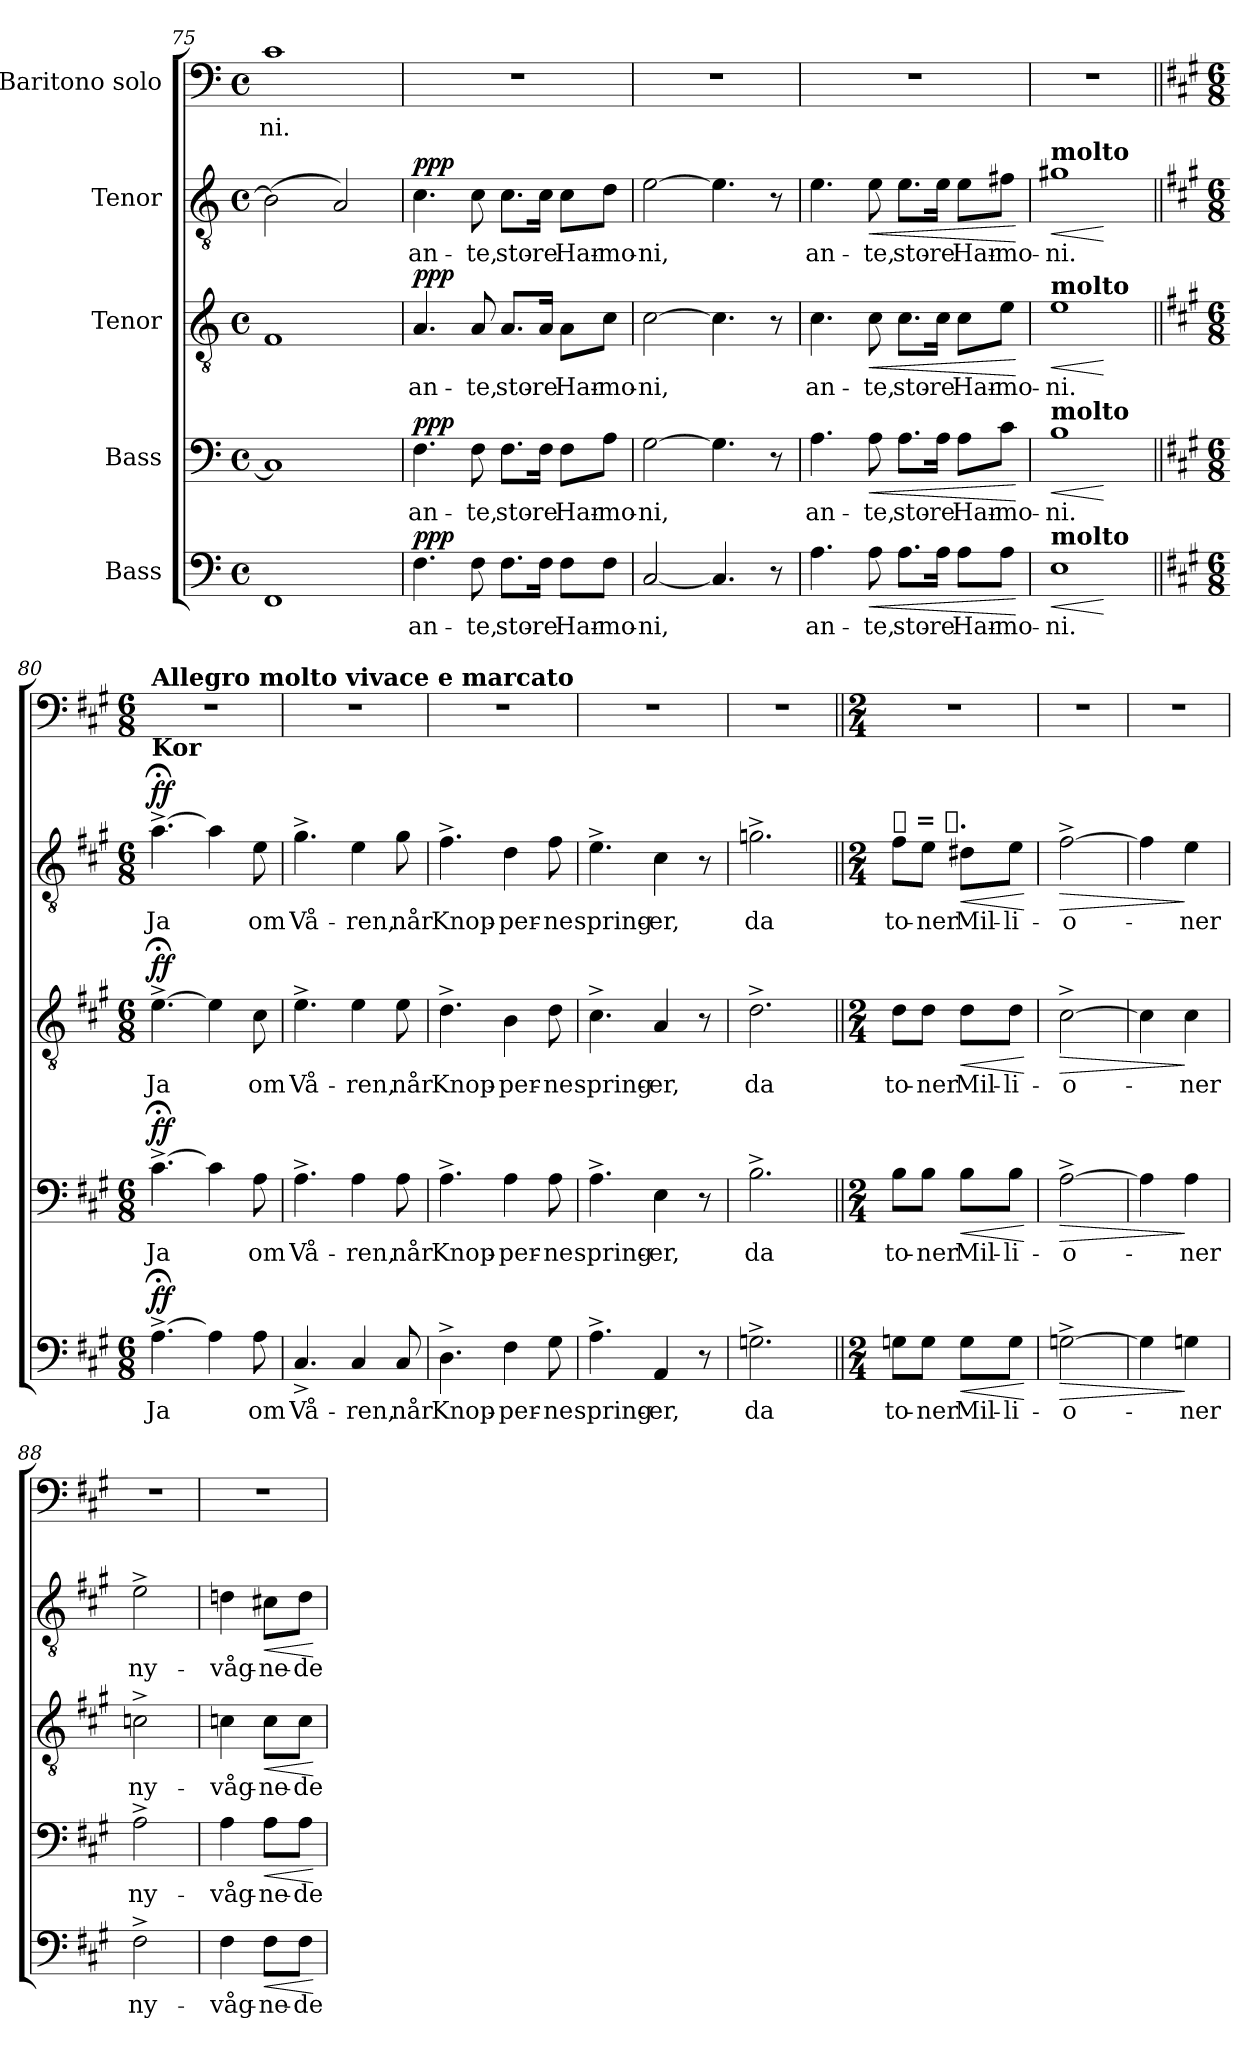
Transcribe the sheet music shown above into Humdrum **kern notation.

**kern	**text	**dynam	**kern	**text	**dynam	**kern	**text	**dynam	**kern	**text	**dynam	**kern	**text
*part5	*part5	*part5	*part4	*part4	*part4	*part3	*part3	*part3	*part2	*part2	*part2	*part1	*part1
*staff5	*staff5	*staff5	*staff4	*staff4	*staff4	*staff3	*staff3	*staff3	*staff2	*staff2	*staff2	*staff1	*staff1
*I"Bass	*	*	*I"Bass	*	*	*I"Tenor	*	*	*I"Tenor	*	*	*I"Baritono solo	*
*clefF4	*	*	*clefF4	*	*	*clefGv2	*	*	*clefGv2	*	*	*clefF4	*
*k[]	*	*	*k[]	*	*	*k[]	*	*	*k[]	*	*	*k[]	*
*M4/4	*	*	*M4/4	*	*	*M4/4	*	*	*M4/4	*	*	*M4/4	*
*met(c)	*	*	*met(c)	*	*	*met(c)	*	*	*met(c)	*	*	*met(c)	*
=75	=75	=75	=75	=75	=75	=75	=75	=75	=75	=75	=75	=75	=75
!	!	!	!	!	!	!	!	!	!	!	!	!	!LO:LY:b
1FF	.	.	1C]	.	.	1F	.	.	(>2B-\]	.	.	1c	-ni.
.	.	.	.	.	.	.	.	.	2A/)	.	.	.	.
=76	=76	=76	=76	=76	=76	=76	=76	=76	=76	=76	=76	=76	=76
!	!LO:LY:b	!LO:DY:a	!	!LO:LY:b	!LO:DY:a	!	!LO:LY:b	!LO:DY:a	!	!LO:LY:b	!LO:DY:a	!	!
4.F\	an-	ppp	4.F\	an-	ppp	4.A/	an-	ppp	4.c\	an-	ppp	1r	.
!	!LO:LY:b	!	!	!LO:LY:b	!	!	!LO:LY:b	!	!	!LO:LY:b	!	!	!
8F\	-te,	.	8F\	-te,	.	8A/	-te,	.	8c\	-te,	.	.	.
!	!LO:LY:b	!	!	!LO:LY:b	!	!	!LO:LY:b	!	!	!LO:LY:b	!	!	!
8.F\L	sto-	.	8.F\L	sto-	.	8.A/L	sto-	.	8.c\L	sto-	.	.	.
!	!LO:LY:b	!	!	!LO:LY:b	!	!	!LO:LY:b	!	!	!LO:LY:b	!	!	!
16F\Jk	-re	.	16F\Jk	-re	.	16A/Jk	-re	.	16c\Jk	-re	.	.	.
!	!LO:LY:b	!	!	!LO:LY:b	!	!	!LO:LY:b	!	!	!LO:LY:b	!	!	!
8F\L	Har-	.	8F\L	Har-	.	8A\L	Har-	.	8c\L	Har-	.	.	.
!	!LO:LY:b	!	!	!LO:LY:b	!	!	!LO:LY:b	!	!	!LO:LY:b	!	!	!
8F\J	-mo-	.	8A\J	-mo-	.	8c\J	-mo-	.	8d\J	-mo-	.	.	.
=77	=77	=77	=77	=77	=77	=77	=77	=77	=77	=77	=77	=77	=77
!	!LO:LY:b	!	!	!LO:LY:b	!	!	!LO:LY:b	!	!	!LO:LY:b	!	!	!
[2C/	-ni,	.	[2G\	-ni,	.	[2c\	-ni,	.	[2e\	-ni,	.	1r	.
4.C/]	.	.	4.G\]	.	.	4.c\]	.	.	4.e\]	.	.	.	.
8r	.	.	8r	.	.	8r	.	.	8r	.	.	.	.
=78	=78	=78	=78	=78	=78	=78	=78	=78	=78	=78	=78	=78	=78
!	!LO:LY:b	!	!	!LO:LY:b	!	!	!LO:LY:b	!	!	!LO:LY:b	!	!	!
4.A\	an-	.	4.A\	an-	.	4.c\	an-	.	4.e\	an-	.	1r	.
!	!LO:LY:b	!LO:HP:b	!	!LO:LY:b	!LO:HP:b	!	!LO:LY:b	!LO:HP:b	!	!LO:LY:b	!LO:HP:b	!	!
8A\	-te,	<	8A\	-te,	<	8c\	-te,	<	8e\	-te,	<	.	.
!	!LO:LY:b	!	!	!LO:LY:b	!	!	!LO:LY:b	!	!	!LO:LY:b	!	!	!
8.A\L	sto-	.	8.A\L	sto-	.	8.c\L	sto-	.	8.e\L	sto-	.	.	.
!	!LO:LY:b	!	!	!LO:LY:b	!	!	!LO:LY:b	!	!	!LO:LY:b	!	!	!
16A\Jk	-re	.	16A\Jk	-re	.	16c\Jk	-re	.	16e\Jk	-re	.	.	.
!	!LO:LY:b	!	!	!LO:LY:b	!	!	!LO:LY:b	!	!	!LO:LY:b	!	!	!
8A\L	Har-	.	8A\L	Har-	.	8c\L	Har-	.	8e\L	Har-	.	.	.
!	!LO:LY:b	!	!	!LO:LY:b	!	!	!LO:LY:b	!	!	!LO:LY:b	!	!	!
8A\J	-mo-	.	8c\J	-mo-	.	8e\J	-mo-	.	8f#X\J	-mo-	.	.	.
.	.	[	.	.	[	.	.	[	.	.	[	.	.
=79	=79	=79	=79	=79	=79	=79	=79	=79	=79	=79	=79	=79	=79
!	!	!	!	!	!	!	!	!	!LO:TX:a:B:t=molto	!	!	!	!
!	!	!	!	!	!	!LO:TX:a:B:t=molto	!	!	!	!	!	!	!
!	!	!	!LO:TX:a:B:t=molto	!	!	!	!	!	!	!	!	!	!
!LO:TX:a:B:t=molto	!	!	!	!	!	!	!	!	!	!	!	!	!
!	!LO:LY:b	!LO:HP:b	!	!LO:LY:b	!LO:HP:b	!	!LO:LY:b	!LO:HP:b	!	!LO:LY:b	!LO:HP:b	!	!
1E	-ni.	<	1B	-ni.	<	1e	-ni.	<	1g#X	-ni.	<	1r	.
.	.	[	.	.	[	.	.	[	.	.	[	.	.
=80||	=80||	=80||	=80||	=80||	=80||	=80||	=80||	=80||	=80||	=80||	=80||	=80||	=80||
*k[f#c#g#]	*	*	*k[f#c#g#]	*	*	*k[f#c#g#]	*	*	*k[f#c#g#]	*	*	*k[f#c#g#]	*
*M6/8	*	*	*M6/8	*	*	*M6/8	*	*	*M6/8	*	*	*M6/8	*
*	*	*	*	*	*	*	*	*	*	*	*	*MM126	*
!	!	!	!	!	!	!	!	!	!	!	!	!LO:TX:a:B:t=Allegro molto vivace e marcato	!
!	!	!	!	!	!	!	!	!	!LO:TX:a:B:t=Kor	!	!	!	!
!	!LO:LY:b	!LO:DY:a	!	!LO:LY:b	!LO:DY:a	!	!LO:LY:b	!LO:DY:a	!	!LO:LY:b	!LO:DY:a	!	!
[4.A;<^\	Ja	ff	[4.c#;<^\	Ja	ff	[4.e;<^\	Ja	ff	[4.a;<^\	Ja	ff	2.r	.
4A\]	.	.	4c#\]	.	.	4e\]	.	.	4a\]	.	.	.	.
!	!LO:LY:b	!	!	!LO:LY:b	!	!	!LO:LY:b	!	!	!LO:LY:b	!	!	!
8A\	om	.	8A\	om	.	8c#\	om	.	8e\	om	.	.	.
=81	=81	=81	=81	=81	=81	=81	=81	=81	=81	=81	=81	=81	=81
!	!LO:LY:b	!	!	!LO:LY:b	!	!	!LO:LY:b	!	!	!LO:LY:b	!	!	!
4.C#^/	Vå-	.	4.A^\	Vå-	.	4.e^\	Vå-	.	4.g#^\	Vå-	.	2.r	.
!	!LO:LY:b	!	!	!LO:LY:b	!	!	!LO:LY:b	!	!	!LO:LY:b	!	!	!
4C#/	-ren,	.	4A\	-ren,	.	4e\	-ren,	.	4e\	-ren,	.	.	.
!	!LO:LY:b	!	!	!LO:LY:b	!	!	!LO:LY:b	!	!	!LO:LY:b	!	!	!
8C#/	når	.	8A\	når	.	8e\	når	.	8g#\	når	.	.	.
=82	=82	=82	=82	=82	=82	=82	=82	=82	=82	=82	=82	=82	=82
!	!LO:LY:b	!	!	!LO:LY:b	!	!	!LO:LY:b	!	!	!LO:LY:b	!	!	!
4.D^\	Knop-	.	4.A^\	Knop-	.	4.d^\	Knop-	.	4.f#^\	Knop-	.	2.r	.
!	!LO:LY:b	!	!	!LO:LY:b	!	!	!LO:LY:b	!	!	!LO:LY:b	!	!	!
4F#\	-per-	.	4A\	-per-	.	4B\	-per-	.	4d\	-per-	.	.	.
!	!LO:LY:b	!	!	!LO:LY:b	!	!	!LO:LY:b	!	!	!LO:LY:b	!	!	!
8G#\	-ne	.	8A\	-ne	.	8d\	-ne	.	8f#\	-ne	.	.	.
=83	=83	=83	=83	=83	=83	=83	=83	=83	=83	=83	=83	=83	=83
!	!LO:LY:b	!	!	!LO:LY:b	!	!	!LO:LY:b	!	!	!LO:LY:b	!	!	!
4.A^\	spring-	.	4.A^\	spring-	.	4.c#^\	spring-	.	4.e^\	spring-	.	2.r	.
!	!LO:LY:b	!	!	!LO:LY:b	!	!	!LO:LY:b	!	!	!LO:LY:b	!	!	!
4AA/	-er,	.	4E\	-er,	.	4A/	-er,	.	4c#\	-er,	.	.	.
8r	.	.	8r	.	.	8r	.	.	8r	.	.	.	.
=84	=84	=84	=84	=84	=84	=84	=84	=84	=84	=84	=84	=84	=84
!	!LO:LY:b	!	!	!LO:LY:b	!	!	!LO:LY:b	!	!	!LO:LY:b	!	!	!
2.Gn^\	da	.	2.B^\	da	.	2.d^\	da	.	2.gn^\	da	.	2.r	.
=85||	=85||	=85||	=85||	=85||	=85||	=85||	=85||	=85||	=85||	=85||	=85||	=85||	=85||
*M2/4	*	*	*M2/4	*	*	*M2/4	*	*	*M2/4	*	*	*M2/4	*
!	!	!	!	!	!	!	!	!	!LO:TX:a:B:t=𝅘𝅥 = 𝅘𝅥.	!	!	!	!
!	!LO:LY:b	!	!	!LO:LY:b	!	!	!LO:LY:b	!	!	!LO:LY:b	!	!	!
8Gn\L	to-	.	8B\L	to-	.	8d\L	to-	.	8f#\L	to-	.	2r	.
!	!LO:LY:b	!	!	!LO:LY:b	!	!	!LO:LY:b	!	!	!LO:LY:b	!	!	!
8G\J	-ner	.	8B\J	-ner	.	8d\J	-ner	.	8e\J	-ner	.	.	.
!	!LO:LY:b	!LO:HP:b	!	!LO:LY:b	!LO:HP:b	!	!LO:LY:b	!LO:HP:b	!	!LO:LY:b	!LO:HP:b	!	!
8G\L	Mil-	<	8B\L	Mil-	<	8d\L	Mil-	<	8d#X\L	Mil-	<	.	.
!	!LO:LY:b	!	!	!LO:LY:b	!	!	!LO:LY:b	!	!	!LO:LY:b	!	!	!
8G\J	-li-	.	8B\J	-li-	.	8d\J	-li-	.	8e\J	-li-	.	.	.
.	.	[	.	.	[	.	.	[	.	.	[	.	.
=86	=86	=86	=86	=86	=86	=86	=86	=86	=86	=86	=86	=86	=86
!	!LO:LY:b	!LO:HP:b	!	!LO:LY:b	!LO:HP:b	!	!LO:LY:b	!LO:HP:b	!	!LO:LY:b	!LO:HP:b	!	!
[2Gn^\	-o-	>	[2A^\	-o-	>	[2c#^\	-o-	>	[2f#^\	-o-	>	2r	.
=87	=87	=87	=87	=87	=87	=87	=87	=87	=87	=87	=87	=87	=87
4G\]	.	.	4A\]	.	.	4c#\]	.	.	4f#\]	.	.	2r	.
!	!LO:LY:b	!	!	!LO:LY:b	!	!	!LO:LY:b	!	!	!LO:LY:b	!	!	!
4Gn\	-ner	]	4A\	-ner	]	4c#\	-ner	]	4e\	-ner	]	.	.
!!LO:LB:g=z
=88	=88	=88	=88	=88	=88	=88	=88	=88	=88	=88	=88	=88	=88
!	!LO:LY:b	!	!	!LO:LY:b	!	!	!LO:LY:b	!	!	!LO:LY:b	!	!	!
2F#^\	ny-	.	2A^\	ny-	.	2cn^\	ny-	.	2e^\	ny-	.	2r	.
=89	=89	=89	=89	=89	=89	=89	=89	=89	=89	=89	=89	=89	=89
!	!LO:LY:b	!	!	!LO:LY:b	!	!	!LO:LY:b	!	!	!LO:LY:b	!	!	!
4F#\	-våg-	.	4A\	-våg-	.	4cn\	-våg-	.	4dn\	-våg-	.	2r	.
!	!LO:LY:b	!LO:HP:b	!	!LO:LY:b	!LO:HP:b	!	!LO:LY:b	!LO:HP:b	!	!LO:LY:b	!LO:HP:b	!	!
8F#\L	-ne-	<	8A\L	-ne-	<	8c\L	-ne-	<	8c#X\L	-ne-	<	.	.
!	!LO:LY:b	!	!	!LO:LY:b	!	!	!LO:LY:b	!	!	!LO:LY:b	!	!	!
8F#\J	-de	.	8A\J	-de	.	8c\J	-de	.	8d\J	-de	.	.	.
.	.	[	.	.	[	.	.	[	.	.	[	.	.
=	=	=	=	=	=	=	=	=	=	=	=	=	=
*-	*-	*-	*-	*-	*-	*-	*-	*-	*-	*-	*-	*-	*-
